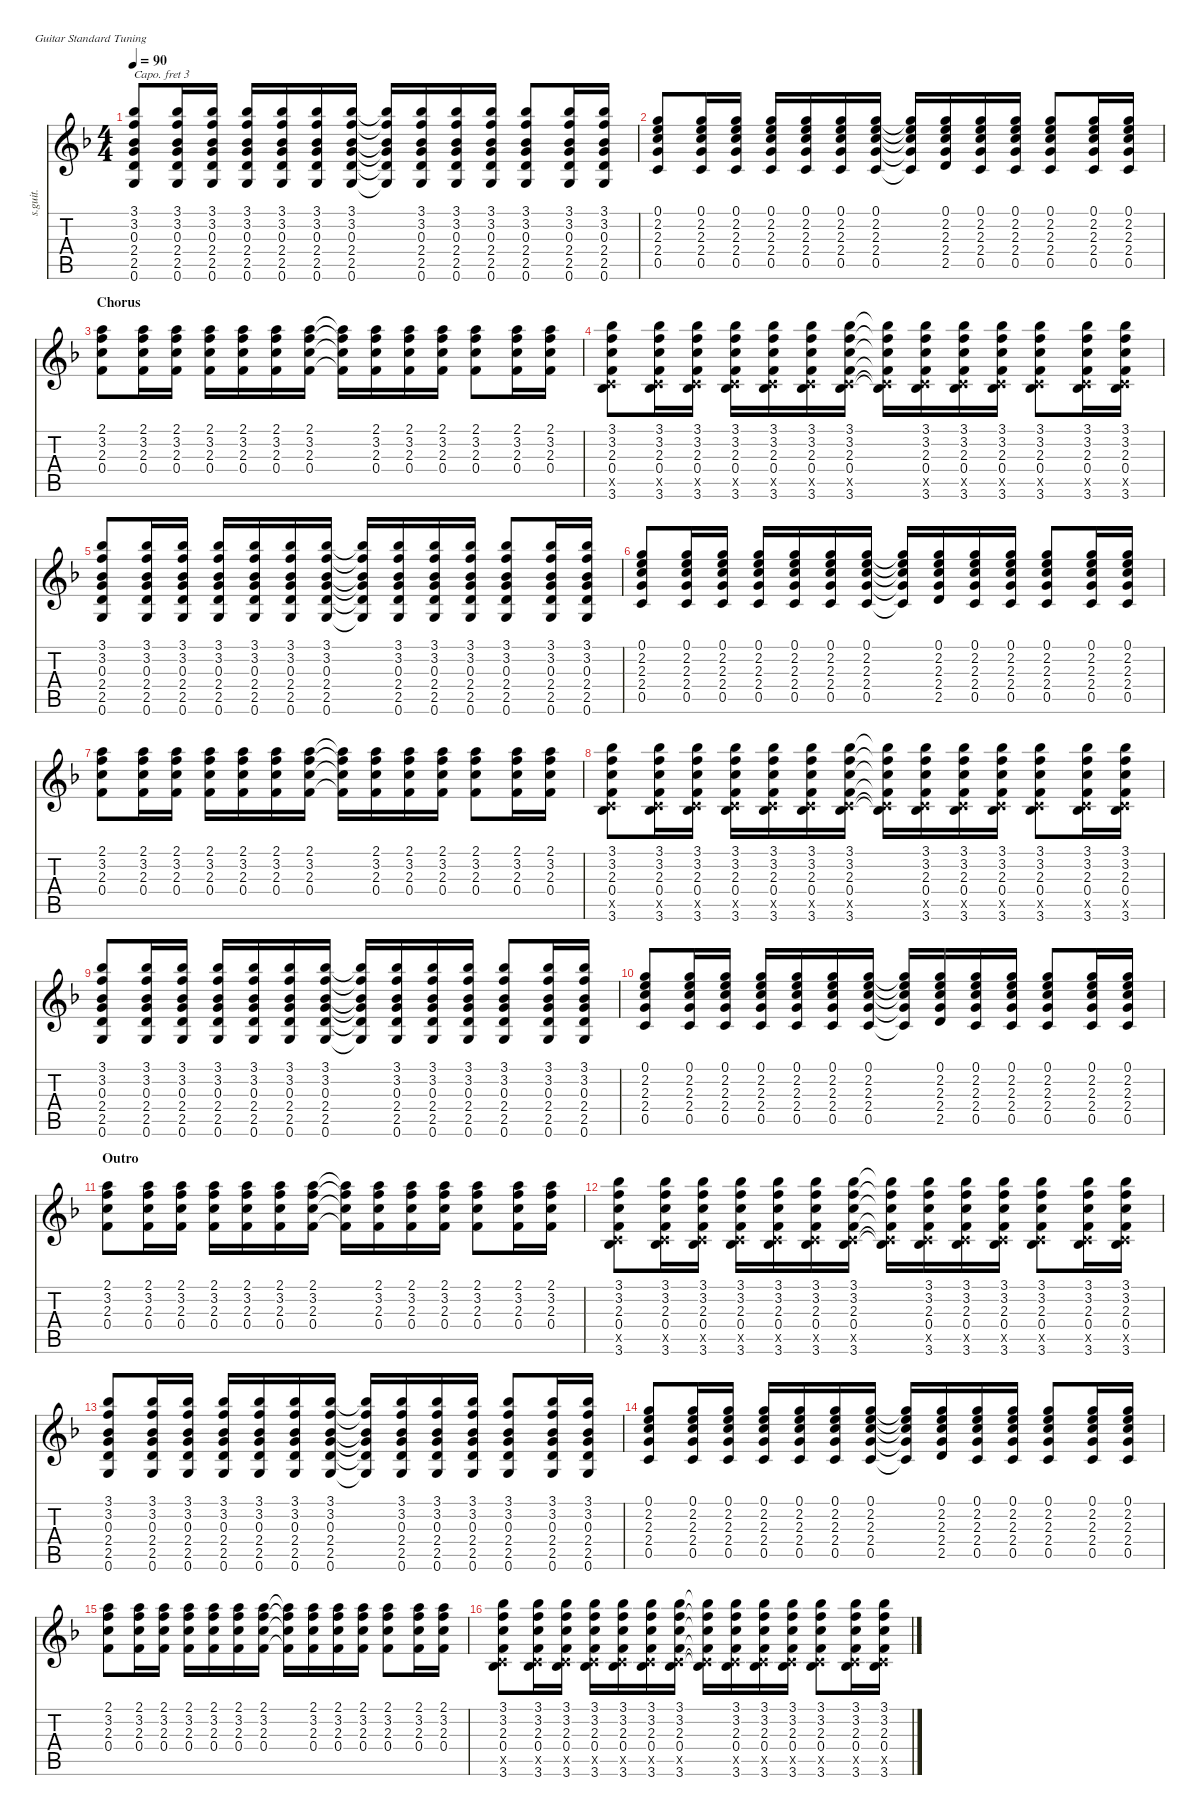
\defaultSystemsLayout 4
\hideDynamics
\bracketExtendMode nobrackets
\track ("Steel Guitar" "s.guit.") {instrument acousticguitarsteel}
\staff {score tabs}
\capo 3
\tuning (E4 B3 G3 D3 A2 E2)
\ts (4 4)
\tempo 90
\clef g2
\ks f
(3.2{acc forcenatural} 0.3{acc b} 3.1{acc b} 2.4{acc forcenatural} 2.5{acc forcenatural} 0.6{acc forcenatural}).8{dy mf} (3.2{acc forcenatural} 0.3{acc b} 3.1{acc b} 2.4{acc forcenatural} 2.5{acc forcenatural} 0.6{acc forcenatural}).16 (3.2{acc forcenatural} 0.3{acc b} 3.1{acc b} 2.4{acc forcenatural} 2.5{acc forcenatural} 0.6{acc forcenatural}).16 (3.2{acc forcenatural} 0.3{acc b} 3.1{acc b} 2.4{acc forcenatural} 2.5{acc forcenatural} 0.6{acc forcenatural}).16 (3.2{acc forcenatural} 0.3{acc b} 3.1{acc b} 2.4{acc forcenatural} 2.5{acc forcenatural} 0.6{acc forcenatural}).16 (3.2{acc forcenatural} 0.3{acc b} 3.1{acc b} 2.4{acc forcenatural} 2.5{acc forcenatural} 0.6{acc forcenatural}).16 (3.2{acc forcenatural} 0.3{acc b} 3.1{acc b} 2.4{acc forcenatural} 2.5{acc forcenatural} 0.6{acc forcenatural}).16 (3.2{t acc forcenatural} 0.3{t acc b} 3.1{t acc b} 2.4{t acc forcenatural} 2.5{t acc forcenatural} 0.6{t acc forcenatural}).16 (3.2{acc forcenatural} 0.3{acc b} 3.1{acc b} 2.4{acc forcenatural} 2.5{acc forcenatural} 0.6{acc forcenatural}).16 (3.2{acc forcenatural} 0.3{acc b} 3.1{acc b} 2.4{acc forcenatural} 2.5{acc forcenatural} 0.6{acc forcenatural}).16 (3.2{acc forcenatural} 0.3{acc b} 3.1{acc b} 2.4{acc forcenatural} 2.5{acc forcenatural} 0.6{acc forcenatural}).16 (3.2{acc forcenatural} 0.3{acc b} 3.1{acc b} 2.4{acc forcenatural} 2.5{acc forcenatural} 0.6{acc forcenatural}).8 (3.2{acc forcenatural} 0.3{acc b} 3.1{acc b} 2.4{acc forcenatural} 2.5{acc forcenatural} 0.6{acc forcenatural}).16 (3.2{acc forcenatural} 0.3{acc b} 3.1{acc b} 2.4{acc forcenatural} 2.5{acc forcenatural} 0.6{acc forcenatural}).16 |
(2.2{acc forcenatural} 2.3{acc forcenatural} 0.1{acc forcenatural} 2.4{acc forcenatural} 0.5{acc forcenatural}).8 (2.2{acc forcenatural} 2.3{acc forcenatural} 0.1{acc forcenatural} 2.4{acc forcenatural} 0.5{acc forcenatural}).16 (2.2{acc forcenatural} 2.3{acc forcenatural} 0.1{acc forcenatural} 2.4{acc forcenatural} 0.5{acc forcenatural}).16 (2.2{acc forcenatural} 2.3{acc forcenatural} 0.1{acc forcenatural} 2.4{acc forcenatural} 0.5{acc forcenatural}).16 (2.2{acc forcenatural} 2.3{acc forcenatural} 0.1{acc forcenatural} 2.4{acc forcenatural} 0.5{acc forcenatural}).16 (2.2{acc forcenatural} 2.3{acc forcenatural} 0.1{acc forcenatural} 2.4{acc forcenatural} 0.5{acc forcenatural}).16 (2.2{acc forcenatural} 2.3{acc forcenatural} 0.1{acc forcenatural} 2.4{acc forcenatural} 0.5{acc forcenatural}).16 (2.2{t acc forcenatural} 2.3{t acc forcenatural} 0.1{t acc forcenatural} 2.4{t acc forcenatural} 0.5{t acc forcenatural}).16 (2.2{acc forcenatural} 2.3{acc forcenatural} 0.1{acc forcenatural} 2.4{acc forcenatural} 2.5{acc forcenatural}).16 (2.2{acc forcenatural} 2.3{acc forcenatural} 0.1{acc forcenatural} 2.4{acc forcenatural} 0.5{acc forcenatural}).16 (2.2{acc forcenatural} 2.3{acc forcenatural} 0.1{acc forcenatural} 2.4{acc forcenatural} 0.5{acc forcenatural}).16 (2.2{acc forcenatural} 2.3{acc forcenatural} 0.1{acc forcenatural} 2.4{acc forcenatural} 0.5{acc forcenatural}).8 (2.2{acc forcenatural} 2.3{acc forcenatural} 0.1{acc forcenatural} 2.4{acc forcenatural} 0.5{acc forcenatural}).16 (2.2{acc forcenatural} 2.3{acc forcenatural} 0.1{acc forcenatural} 2.4{acc forcenatural} 0.5{acc forcenatural}).16 |
\section ("" "Chorus")
(2.1{acc forcenatural} 3.2{acc forcenatural} 2.3{acc forcenatural} 0.4{acc forcenatural}).8 (2.1{acc forcenatural} 3.2{acc forcenatural} 2.3{acc forcenatural} 0.4{acc forcenatural}).16 (2.1{acc forcenatural} 3.2{acc forcenatural} 2.3{acc forcenatural} 0.4{acc forcenatural}).16 (2.1{acc forcenatural} 3.2{acc forcenatural} 2.3{acc forcenatural} 0.4{acc forcenatural}).16 (2.1{acc forcenatural} 3.2{acc forcenatural} 2.3{acc forcenatural} 0.4{acc forcenatural}).16 (2.1{acc forcenatural} 3.2{acc forcenatural} 2.3{acc forcenatural} 0.4{acc forcenatural}).16 (2.1{acc forcenatural} 3.2{acc forcenatural} 2.3{acc forcenatural} 0.4{acc forcenatural}).16 (2.1{t acc forcenatural} 3.2{t acc forcenatural} 2.3{t acc forcenatural} 0.4{t acc forcenatural}).16 (2.1{acc forcenatural} 3.2{acc forcenatural} 2.3{acc forcenatural} 0.4{acc forcenatural}).16 (2.1{acc forcenatural} 3.2{acc forcenatural} 2.3{acc forcenatural} 0.4{acc forcenatural}).16 (2.1{acc forcenatural} 3.2{acc forcenatural} 2.3{acc forcenatural} 0.4{acc forcenatural}).16 (2.1{acc forcenatural} 3.2{acc forcenatural} 2.3{acc forcenatural} 0.4{acc forcenatural}).8 (2.1{acc forcenatural} 3.2{acc forcenatural} 2.3{acc forcenatural} 0.4{acc forcenatural}).16 (2.1{acc forcenatural} 3.2{acc forcenatural} 2.3{acc forcenatural} 0.4{acc forcenatural}).16 |
(3.1{acc b} 3.2{acc forcenatural} 2.3{acc forcenatural} 0.4{acc forcenatural} 0.5{x acc forcenatural} 3.6{acc b}).8 (3.1{acc b} 3.2{acc forcenatural} 2.3{acc forcenatural} 0.4{acc forcenatural} 0.5{x acc forcenatural} 3.6{acc b}).16 (3.1{acc b} 3.2{acc forcenatural} 2.3{acc forcenatural} 0.4{acc forcenatural} 0.5{x acc forcenatural} 3.6{acc b}).16 (3.1{acc b} 3.2{acc forcenatural} 2.3{acc forcenatural} 0.4{acc forcenatural} 0.5{x acc forcenatural} 3.6{acc b}).16 (3.1{acc b} 3.2{acc forcenatural} 2.3{acc forcenatural} 0.4{acc forcenatural} 0.5{x acc forcenatural} 3.6{acc b}).16 (3.1{acc b} 3.2{acc forcenatural} 2.3{acc forcenatural} 0.4{acc forcenatural} 0.5{x acc forcenatural} 3.6{acc b}).16 (3.1{acc b} 3.2{acc forcenatural} 2.3{acc forcenatural} 0.4{acc forcenatural} 0.5{x acc forcenatural} 3.6{acc b}).16 (3.1{t acc b} 3.2{t acc forcenatural} 2.3{t acc forcenatural} 0.4{t acc forcenatural} 0.5{x t acc forcenatural} 3.6{t acc b}).16 (3.1{acc b} 3.2{acc forcenatural} 2.3{acc forcenatural} 0.4{acc forcenatural} 0.5{x acc forcenatural} 3.6{acc b}).16 (3.1{acc b} 3.2{acc forcenatural} 2.3{acc forcenatural} 0.4{acc forcenatural} 0.5{x acc forcenatural} 3.6{acc b}).16 (3.1{acc b} 3.2{acc forcenatural} 2.3{acc forcenatural} 0.4{acc forcenatural} 0.5{x acc forcenatural} 3.6{acc b}).16 (3.1{acc b} 3.2{acc forcenatural} 2.3{acc forcenatural} 0.4{acc forcenatural} 0.5{x acc forcenatural} 3.6{acc b}).8 (3.1{acc b} 3.2{acc forcenatural} 2.3{acc forcenatural} 0.4{acc forcenatural} 0.5{x acc forcenatural} 3.6{acc b}).16 (3.1{acc b} 3.2{acc forcenatural} 2.3{acc forcenatural} 0.4{acc forcenatural} 0.5{x acc forcenatural} 3.6{acc b}).16 |
(3.2{acc forcenatural} 0.3{acc b} 3.1{acc b} 2.4{acc forcenatural} 2.5{acc forcenatural} 0.6{acc forcenatural}).8 (3.2{acc forcenatural} 0.3{acc b} 3.1{acc b} 2.4{acc forcenatural} 2.5{acc forcenatural} 0.6{acc forcenatural}).16 (3.2{acc forcenatural} 0.3{acc b} 3.1{acc b} 2.4{acc forcenatural} 2.5{acc forcenatural} 0.6{acc forcenatural}).16 (3.2{acc forcenatural} 0.3{acc b} 3.1{acc b} 2.4{acc forcenatural} 2.5{acc forcenatural} 0.6{acc forcenatural}).16 (3.2{acc forcenatural} 0.3{acc b} 3.1{acc b} 2.4{acc forcenatural} 2.5{acc forcenatural} 0.6{acc forcenatural}).16 (3.2{acc forcenatural} 0.3{acc b} 3.1{acc b} 2.4{acc forcenatural} 2.5{acc forcenatural} 0.6{acc forcenatural}).16 (3.2{acc forcenatural} 0.3{acc b} 3.1{acc b} 2.4{acc forcenatural} 2.5{acc forcenatural} 0.6{acc forcenatural}).16 (3.2{t acc forcenatural} 0.3{t acc b} 3.1{t acc b} 2.4{t acc forcenatural} 2.5{t acc forcenatural} 0.6{t acc forcenatural}).16 (3.2{acc forcenatural} 0.3{acc b} 3.1{acc b} 2.4{acc forcenatural} 2.5{acc forcenatural} 0.6{acc forcenatural}).16 (3.2{acc forcenatural} 0.3{acc b} 3.1{acc b} 2.4{acc forcenatural} 2.5{acc forcenatural} 0.6{acc forcenatural}).16 (3.2{acc forcenatural} 0.3{acc b} 3.1{acc b} 2.4{acc forcenatural} 2.5{acc forcenatural} 0.6{acc forcenatural}).16 (3.2{acc forcenatural} 0.3{acc b} 3.1{acc b} 2.4{acc forcenatural} 2.5{acc forcenatural} 0.6{acc forcenatural}).8 (3.2{acc forcenatural} 0.3{acc b} 3.1{acc b} 2.4{acc forcenatural} 2.5{acc forcenatural} 0.6{acc forcenatural}).16 (3.2{acc forcenatural} 0.3{acc b} 3.1{acc b} 2.4{acc forcenatural} 2.5{acc forcenatural} 0.6{acc forcenatural}).16 |
(2.2{acc forcenatural} 2.3{acc forcenatural} 0.1{acc forcenatural} 2.4{acc forcenatural} 0.5{acc forcenatural}).8 (2.2{acc forcenatural} 2.3{acc forcenatural} 0.1{acc forcenatural} 2.4{acc forcenatural} 0.5{acc forcenatural}).16 (2.2{acc forcenatural} 2.3{acc forcenatural} 0.1{acc forcenatural} 2.4{acc forcenatural} 0.5{acc forcenatural}).16 (2.2{acc forcenatural} 2.3{acc forcenatural} 0.1{acc forcenatural} 2.4{acc forcenatural} 0.5{acc forcenatural}).16 (2.2{acc forcenatural} 2.3{acc forcenatural} 0.1{acc forcenatural} 2.4{acc forcenatural} 0.5{acc forcenatural}).16 (2.2{acc forcenatural} 2.3{acc forcenatural} 0.1{acc forcenatural} 2.4{acc forcenatural} 0.5{acc forcenatural}).16 (2.2{acc forcenatural} 2.3{acc forcenatural} 0.1{acc forcenatural} 2.4{acc forcenatural} 0.5{acc forcenatural}).16 (2.2{t acc forcenatural} 2.3{t acc forcenatural} 0.1{t acc forcenatural} 2.4{t acc forcenatural} 0.5{t acc forcenatural}).16 (2.2{acc forcenatural} 2.3{acc forcenatural} 0.1{acc forcenatural} 2.4{acc forcenatural} 2.5{acc forcenatural}).16 (2.2{acc forcenatural} 2.3{acc forcenatural} 0.1{acc forcenatural} 2.4{acc forcenatural} 0.5{acc forcenatural}).16 (2.2{acc forcenatural} 2.3{acc forcenatural} 0.1{acc forcenatural} 2.4{acc forcenatural} 0.5{acc forcenatural}).16 (2.2{acc forcenatural} 2.3{acc forcenatural} 0.1{acc forcenatural} 2.4{acc forcenatural} 0.5{acc forcenatural}).8 (2.2{acc forcenatural} 2.3{acc forcenatural} 0.1{acc forcenatural} 2.4{acc forcenatural} 0.5{acc forcenatural}).16 (2.2{acc forcenatural} 2.3{acc forcenatural} 0.1{acc forcenatural} 2.4{acc forcenatural} 0.5{acc forcenatural}).16 |
(2.1{acc forcenatural} 3.2{acc forcenatural} 2.3{acc forcenatural} 0.4{acc forcenatural}).8 (2.1{acc forcenatural} 3.2{acc forcenatural} 2.3{acc forcenatural} 0.4{acc forcenatural}).16 (2.1{acc forcenatural} 3.2{acc forcenatural} 2.3{acc forcenatural} 0.4{acc forcenatural}).16 (2.1{acc forcenatural} 3.2{acc forcenatural} 2.3{acc forcenatural} 0.4{acc forcenatural}).16 (2.1{acc forcenatural} 3.2{acc forcenatural} 2.3{acc forcenatural} 0.4{acc forcenatural}).16 (2.1{acc forcenatural} 3.2{acc forcenatural} 2.3{acc forcenatural} 0.4{acc forcenatural}).16 (2.1{acc forcenatural} 3.2{acc forcenatural} 2.3{acc forcenatural} 0.4{acc forcenatural}).16 (2.1{t acc forcenatural} 3.2{t acc forcenatural} 2.3{t acc forcenatural} 0.4{t acc forcenatural}).16 (2.1{acc forcenatural} 3.2{acc forcenatural} 2.3{acc forcenatural} 0.4{acc forcenatural}).16 (2.1{acc forcenatural} 3.2{acc forcenatural} 2.3{acc forcenatural} 0.4{acc forcenatural}).16 (2.1{acc forcenatural} 3.2{acc forcenatural} 2.3{acc forcenatural} 0.4{acc forcenatural}).16 (2.1{acc forcenatural} 3.2{acc forcenatural} 2.3{acc forcenatural} 0.4{acc forcenatural}).8 (2.1{acc forcenatural} 3.2{acc forcenatural} 2.3{acc forcenatural} 0.4{acc forcenatural}).16 (2.1{acc forcenatural} 3.2{acc forcenatural} 2.3{acc forcenatural} 0.4{acc forcenatural}).16 |
(3.1{acc b} 3.2{acc forcenatural} 2.3{acc forcenatural} 0.4{acc forcenatural} 0.5{x acc forcenatural} 3.6{acc b}).8 (3.1{acc b} 3.2{acc forcenatural} 2.3{acc forcenatural} 0.4{acc forcenatural} 0.5{x acc forcenatural} 3.6{acc b}).16 (3.1{acc b} 3.2{acc forcenatural} 2.3{acc forcenatural} 0.4{acc forcenatural} 0.5{x acc forcenatural} 3.6{acc b}).16 (3.1{acc b} 3.2{acc forcenatural} 2.3{acc forcenatural} 0.4{acc forcenatural} 0.5{x acc forcenatural} 3.6{acc b}).16 (3.1{acc b} 3.2{acc forcenatural} 2.3{acc forcenatural} 0.4{acc forcenatural} 0.5{x acc forcenatural} 3.6{acc b}).16 (3.1{acc b} 3.2{acc forcenatural} 2.3{acc forcenatural} 0.4{acc forcenatural} 0.5{x acc forcenatural} 3.6{acc b}).16 (3.1{acc b} 3.2{acc forcenatural} 2.3{acc forcenatural} 0.4{acc forcenatural} 0.5{x acc forcenatural} 3.6{acc b}).16 (3.1{t acc b} 3.2{t acc forcenatural} 2.3{t acc forcenatural} 0.4{t acc forcenatural} 0.5{x t acc forcenatural} 3.6{t acc b}).16 (3.1{acc b} 3.2{acc forcenatural} 2.3{acc forcenatural} 0.4{acc forcenatural} 0.5{x acc forcenatural} 3.6{acc b}).16 (3.1{acc b} 3.2{acc forcenatural} 2.3{acc forcenatural} 0.4{acc forcenatural} 0.5{x acc forcenatural} 3.6{acc b}).16 (3.1{acc b} 3.2{acc forcenatural} 2.3{acc forcenatural} 0.4{acc forcenatural} 0.5{x acc forcenatural} 3.6{acc b}).16 (3.1{acc b} 3.2{acc forcenatural} 2.3{acc forcenatural} 0.4{acc forcenatural} 0.5{x acc forcenatural} 3.6{acc b}).8 (3.1{acc b} 3.2{acc forcenatural} 2.3{acc forcenatural} 0.4{acc forcenatural} 0.5{x acc forcenatural} 3.6{acc b}).16 (3.1{acc b} 3.2{acc forcenatural} 2.3{acc forcenatural} 0.4{acc forcenatural} 0.5{x acc forcenatural} 3.6{acc b}).16 |
(3.2{acc forcenatural} 0.3{acc b} 3.1{acc b} 2.4{acc forcenatural} 2.5{acc forcenatural} 0.6{acc forcenatural}).8 (3.2{acc forcenatural} 0.3{acc b} 3.1{acc b} 2.4{acc forcenatural} 2.5{acc forcenatural} 0.6{acc forcenatural}).16 (3.2{acc forcenatural} 0.3{acc b} 3.1{acc b} 2.4{acc forcenatural} 2.5{acc forcenatural} 0.6{acc forcenatural}).16 (3.2{acc forcenatural} 0.3{acc b} 3.1{acc b} 2.4{acc forcenatural} 2.5{acc forcenatural} 0.6{acc forcenatural}).16 (3.2{acc forcenatural} 0.3{acc b} 3.1{acc b} 2.4{acc forcenatural} 2.5{acc forcenatural} 0.6{acc forcenatural}).16 (3.2{acc forcenatural} 0.3{acc b} 3.1{acc b} 2.4{acc forcenatural} 2.5{acc forcenatural} 0.6{acc forcenatural}).16 (3.2{acc forcenatural} 0.3{acc b} 3.1{acc b} 2.4{acc forcenatural} 2.5{acc forcenatural} 0.6{acc forcenatural}).16 (3.2{t acc forcenatural} 0.3{t acc b} 3.1{t acc b} 2.4{t acc forcenatural} 2.5{t acc forcenatural} 0.6{t acc forcenatural}).16 (3.2{acc forcenatural} 0.3{acc b} 3.1{acc b} 2.4{acc forcenatural} 2.5{acc forcenatural} 0.6{acc forcenatural}).16 (3.2{acc forcenatural} 0.3{acc b} 3.1{acc b} 2.4{acc forcenatural} 2.5{acc forcenatural} 0.6{acc forcenatural}).16 (3.2{acc forcenatural} 0.3{acc b} 3.1{acc b} 2.4{acc forcenatural} 2.5{acc forcenatural} 0.6{acc forcenatural}).16 (3.2{acc forcenatural} 0.3{acc b} 3.1{acc b} 2.4{acc forcenatural} 2.5{acc forcenatural} 0.6{acc forcenatural}).8 (3.2{acc forcenatural} 0.3{acc b} 3.1{acc b} 2.4{acc forcenatural} 2.5{acc forcenatural} 0.6{acc forcenatural}).16 (3.2{acc forcenatural} 0.3{acc b} 3.1{acc b} 2.4{acc forcenatural} 2.5{acc forcenatural} 0.6{acc forcenatural}).16 |
(2.2{acc forcenatural} 2.3{acc forcenatural} 0.1{acc forcenatural} 2.4{acc forcenatural} 0.5{acc forcenatural}).8 (2.2{acc forcenatural} 2.3{acc forcenatural} 0.1{acc forcenatural} 2.4{acc forcenatural} 0.5{acc forcenatural}).16 (2.2{acc forcenatural} 2.3{acc forcenatural} 0.1{acc forcenatural} 2.4{acc forcenatural} 0.5{acc forcenatural}).16 (2.2{acc forcenatural} 2.3{acc forcenatural} 0.1{acc forcenatural} 2.4{acc forcenatural} 0.5{acc forcenatural}).16 (2.2{acc forcenatural} 2.3{acc forcenatural} 0.1{acc forcenatural} 2.4{acc forcenatural} 0.5{acc forcenatural}).16 (2.2{acc forcenatural} 2.3{acc forcenatural} 0.1{acc forcenatural} 2.4{acc forcenatural} 0.5{acc forcenatural}).16 (2.2{acc forcenatural} 2.3{acc forcenatural} 0.1{acc forcenatural} 2.4{acc forcenatural} 0.5{acc forcenatural}).16 (2.2{t acc forcenatural} 2.3{t acc forcenatural} 0.1{t acc forcenatural} 2.4{t acc forcenatural} 0.5{t acc forcenatural}).16 (2.2{acc forcenatural} 2.3{acc forcenatural} 0.1{acc forcenatural} 2.4{acc forcenatural} 2.5{acc forcenatural}).16 (2.2{acc forcenatural} 2.3{acc forcenatural} 0.1{acc forcenatural} 2.4{acc forcenatural} 0.5{acc forcenatural}).16 (2.2{acc forcenatural} 2.3{acc forcenatural} 0.1{acc forcenatural} 2.4{acc forcenatural} 0.5{acc forcenatural}).16 (2.2{acc forcenatural} 2.3{acc forcenatural} 0.1{acc forcenatural} 2.4{acc forcenatural} 0.5{acc forcenatural}).8 (2.2{acc forcenatural} 2.3{acc forcenatural} 0.1{acc forcenatural} 2.4{acc forcenatural} 0.5{acc forcenatural}).16 (2.2{acc forcenatural} 2.3{acc forcenatural} 0.1{acc forcenatural} 2.4{acc forcenatural} 0.5{acc forcenatural}).16 |
\section ("" "Outro")
(2.1{acc forcenatural} 3.2{acc forcenatural} 2.3{acc forcenatural} 0.4{acc forcenatural}).8 (2.1{acc forcenatural} 3.2{acc forcenatural} 2.3{acc forcenatural} 0.4{acc forcenatural}).16 (2.1{acc forcenatural} 3.2{acc forcenatural} 2.3{acc forcenatural} 0.4{acc forcenatural}).16 (2.1{acc forcenatural} 3.2{acc forcenatural} 2.3{acc forcenatural} 0.4{acc forcenatural}).16 (2.1{acc forcenatural} 3.2{acc forcenatural} 2.3{acc forcenatural} 0.4{acc forcenatural}).16 (2.1{acc forcenatural} 3.2{acc forcenatural} 2.3{acc forcenatural} 0.4{acc forcenatural}).16 (2.1{acc forcenatural} 3.2{acc forcenatural} 2.3{acc forcenatural} 0.4{acc forcenatural}).16 (2.1{t acc forcenatural} 3.2{t acc forcenatural} 2.3{t acc forcenatural} 0.4{t acc forcenatural}).16 (2.1{acc forcenatural} 3.2{acc forcenatural} 2.3{acc forcenatural} 0.4{acc forcenatural}).16 (2.1{acc forcenatural} 3.2{acc forcenatural} 2.3{acc forcenatural} 0.4{acc forcenatural}).16 (2.1{acc forcenatural} 3.2{acc forcenatural} 2.3{acc forcenatural} 0.4{acc forcenatural}).16 (2.1{acc forcenatural} 3.2{acc forcenatural} 2.3{acc forcenatural} 0.4{acc forcenatural}).8 (2.1{acc forcenatural} 3.2{acc forcenatural} 2.3{acc forcenatural} 0.4{acc forcenatural}).16 (2.1{acc forcenatural} 3.2{acc forcenatural} 2.3{acc forcenatural} 0.4{acc forcenatural}).16 |
(3.1{acc b} 3.2{acc forcenatural} 2.3{acc forcenatural} 0.4{acc forcenatural} 0.5{x acc forcenatural} 3.6{acc b}).8 (3.1{acc b} 3.2{acc forcenatural} 2.3{acc forcenatural} 0.4{acc forcenatural} 0.5{x acc forcenatural} 3.6{acc b}).16 (3.1{acc b} 3.2{acc forcenatural} 2.3{acc forcenatural} 0.4{acc forcenatural} 0.5{x acc forcenatural} 3.6{acc b}).16 (3.1{acc b} 3.2{acc forcenatural} 2.3{acc forcenatural} 0.4{acc forcenatural} 0.5{x acc forcenatural} 3.6{acc b}).16 (3.1{acc b} 3.2{acc forcenatural} 2.3{acc forcenatural} 0.4{acc forcenatural} 0.5{x acc forcenatural} 3.6{acc b}).16 (3.1{acc b} 3.2{acc forcenatural} 2.3{acc forcenatural} 0.4{acc forcenatural} 0.5{x acc forcenatural} 3.6{acc b}).16 (3.1{acc b} 3.2{acc forcenatural} 2.3{acc forcenatural} 0.4{acc forcenatural} 0.5{x acc forcenatural} 3.6{acc b}).16 (3.1{t acc b} 3.2{t acc forcenatural} 2.3{t acc forcenatural} 0.4{t acc forcenatural} 0.5{x t acc forcenatural} 3.6{t acc b}).16 (3.1{acc b} 3.2{acc forcenatural} 2.3{acc forcenatural} 0.4{acc forcenatural} 0.5{x acc forcenatural} 3.6{acc b}).16 (3.1{acc b} 3.2{acc forcenatural} 2.3{acc forcenatural} 0.4{acc forcenatural} 0.5{x acc forcenatural} 3.6{acc b}).16 (3.1{acc b} 3.2{acc forcenatural} 2.3{acc forcenatural} 0.4{acc forcenatural} 0.5{x acc forcenatural} 3.6{acc b}).16 (3.1{acc b} 3.2{acc forcenatural} 2.3{acc forcenatural} 0.4{acc forcenatural} 0.5{x acc forcenatural} 3.6{acc b}).8 (3.1{acc b} 3.2{acc forcenatural} 2.3{acc forcenatural} 0.4{acc forcenatural} 0.5{x acc forcenatural} 3.6{acc b}).16 (3.1{acc b} 3.2{acc forcenatural} 2.3{acc forcenatural} 0.4{acc forcenatural} 0.5{x acc forcenatural} 3.6{acc b}).16 |
(3.2{acc forcenatural} 0.3{acc b} 3.1{acc b} 2.4{acc forcenatural} 2.5{acc forcenatural} 0.6{acc forcenatural}).8 (3.2{acc forcenatural} 0.3{acc b} 3.1{acc b} 2.4{acc forcenatural} 2.5{acc forcenatural} 0.6{acc forcenatural}).16 (3.2{acc forcenatural} 0.3{acc b} 3.1{acc b} 2.4{acc forcenatural} 2.5{acc forcenatural} 0.6{acc forcenatural}).16 (3.2{acc forcenatural} 0.3{acc b} 3.1{acc b} 2.4{acc forcenatural} 2.5{acc forcenatural} 0.6{acc forcenatural}).16 (3.2{acc forcenatural} 0.3{acc b} 3.1{acc b} 2.4{acc forcenatural} 2.5{acc forcenatural} 0.6{acc forcenatural}).16 (3.2{acc forcenatural} 0.3{acc b} 3.1{acc b} 2.4{acc forcenatural} 2.5{acc forcenatural} 0.6{acc forcenatural}).16 (3.2{acc forcenatural} 0.3{acc b} 3.1{acc b} 2.4{acc forcenatural} 2.5{acc forcenatural} 0.6{acc forcenatural}).16 (3.2{t acc forcenatural} 0.3{t acc b} 3.1{t acc b} 2.4{t acc forcenatural} 2.5{t acc forcenatural} 0.6{t acc forcenatural}).16 (3.2{acc forcenatural} 0.3{acc b} 3.1{acc b} 2.4{acc forcenatural} 2.5{acc forcenatural} 0.6{acc forcenatural}).16 (3.2{acc forcenatural} 0.3{acc b} 3.1{acc b} 2.4{acc forcenatural} 2.5{acc forcenatural} 0.6{acc forcenatural}).16 (3.2{acc forcenatural} 0.3{acc b} 3.1{acc b} 2.4{acc forcenatural} 2.5{acc forcenatural} 0.6{acc forcenatural}).16 (3.2{acc forcenatural} 0.3{acc b} 3.1{acc b} 2.4{acc forcenatural} 2.5{acc forcenatural} 0.6{acc forcenatural}).8 (3.2{acc forcenatural} 0.3{acc b} 3.1{acc b} 2.4{acc forcenatural} 2.5{acc forcenatural} 0.6{acc forcenatural}).16 (3.2{acc forcenatural} 0.3{acc b} 3.1{acc b} 2.4{acc forcenatural} 2.5{acc forcenatural} 0.6{acc forcenatural}).16 |
(2.2{acc forcenatural} 2.3{acc forcenatural} 0.1{acc forcenatural} 2.4{acc forcenatural} 0.5{acc forcenatural}).8 (2.2{acc forcenatural} 2.3{acc forcenatural} 0.1{acc forcenatural} 2.4{acc forcenatural} 0.5{acc forcenatural}).16 (2.2{acc forcenatural} 2.3{acc forcenatural} 0.1{acc forcenatural} 2.4{acc forcenatural} 0.5{acc forcenatural}).16 (2.2{acc forcenatural} 2.3{acc forcenatural} 0.1{acc forcenatural} 2.4{acc forcenatural} 0.5{acc forcenatural}).16 (2.2{acc forcenatural} 2.3{acc forcenatural} 0.1{acc forcenatural} 2.4{acc forcenatural} 0.5{acc forcenatural}).16 (2.2{acc forcenatural} 2.3{acc forcenatural} 0.1{acc forcenatural} 2.4{acc forcenatural} 0.5{acc forcenatural}).16 (2.2{acc forcenatural} 2.3{acc forcenatural} 0.1{acc forcenatural} 2.4{acc forcenatural} 0.5{acc forcenatural}).16 (2.2{t acc forcenatural} 2.3{t acc forcenatural} 0.1{t acc forcenatural} 2.4{t acc forcenatural} 0.5{t acc forcenatural}).16 (2.2{acc forcenatural} 2.3{acc forcenatural} 0.1{acc forcenatural} 2.4{acc forcenatural} 2.5{acc forcenatural}).16 (2.2{acc forcenatural} 2.3{acc forcenatural} 0.1{acc forcenatural} 2.4{acc forcenatural} 0.5{acc forcenatural}).16 (2.2{acc forcenatural} 2.3{acc forcenatural} 0.1{acc forcenatural} 2.4{acc forcenatural} 0.5{acc forcenatural}).16 (2.2{acc forcenatural} 2.3{acc forcenatural} 0.1{acc forcenatural} 2.4{acc forcenatural} 0.5{acc forcenatural}).8 (2.2{acc forcenatural} 2.3{acc forcenatural} 0.1{acc forcenatural} 2.4{acc forcenatural} 0.5{acc forcenatural}).16 (2.2{acc forcenatural} 2.3{acc forcenatural} 0.1{acc forcenatural} 2.4{acc forcenatural} 0.5{acc forcenatural}).16 |
(2.1{acc forcenatural} 3.2{acc forcenatural} 2.3{acc forcenatural} 0.4{acc forcenatural}).8 (2.1{acc forcenatural} 3.2{acc forcenatural} 2.3{acc forcenatural} 0.4{acc forcenatural}).16 (2.1{acc forcenatural} 3.2{acc forcenatural} 2.3{acc forcenatural} 0.4{acc forcenatural}).16 (2.1{acc forcenatural} 3.2{acc forcenatural} 2.3{acc forcenatural} 0.4{acc forcenatural}).16 (2.1{acc forcenatural} 3.2{acc forcenatural} 2.3{acc forcenatural} 0.4{acc forcenatural}).16 (2.1{acc forcenatural} 3.2{acc forcenatural} 2.3{acc forcenatural} 0.4{acc forcenatural}).16 (2.1{acc forcenatural} 3.2{acc forcenatural} 2.3{acc forcenatural} 0.4{acc forcenatural}).16 (2.1{t acc forcenatural} 3.2{t acc forcenatural} 2.3{t acc forcenatural} 0.4{t acc forcenatural}).16 (2.1{acc forcenatural} 3.2{acc forcenatural} 2.3{acc forcenatural} 0.4{acc forcenatural}).16 (2.1{acc forcenatural} 3.2{acc forcenatural} 2.3{acc forcenatural} 0.4{acc forcenatural}).16 (2.1{acc forcenatural} 3.2{acc forcenatural} 2.3{acc forcenatural} 0.4{acc forcenatural}).16 (2.1{acc forcenatural} 3.2{acc forcenatural} 2.3{acc forcenatural} 0.4{acc forcenatural}).8 (2.1{acc forcenatural} 3.2{acc forcenatural} 2.3{acc forcenatural} 0.4{acc forcenatural}).16 (2.1{acc forcenatural} 3.2{acc forcenatural} 2.3{acc forcenatural} 0.4{acc forcenatural}).16 |
(3.1{acc b} 3.2{acc forcenatural} 2.3{acc forcenatural} 0.4{acc forcenatural} 0.5{x acc forcenatural} 3.6{acc b}).8 (3.1{acc b} 3.2{acc forcenatural} 2.3{acc forcenatural} 0.4{acc forcenatural} 0.5{x acc forcenatural} 3.6{acc b}).16 (3.1{acc b} 3.2{acc forcenatural} 2.3{acc forcenatural} 0.4{acc forcenatural} 0.5{x acc forcenatural} 3.6{acc b}).16 (3.1{acc b} 3.2{acc forcenatural} 2.3{acc forcenatural} 0.4{acc forcenatural} 0.5{x acc forcenatural} 3.6{acc b}).16 (3.1{acc b} 3.2{acc forcenatural} 2.3{acc forcenatural} 0.4{acc forcenatural} 0.5{x acc forcenatural} 3.6{acc b}).16 (3.1{acc b} 3.2{acc forcenatural} 2.3{acc forcenatural} 0.4{acc forcenatural} 0.5{x acc forcenatural} 3.6{acc b}).16 (3.1{acc b} 3.2{acc forcenatural} 2.3{acc forcenatural} 0.4{acc forcenatural} 0.5{x acc forcenatural} 3.6{acc b}).16 (3.1{t acc b} 3.2{t acc forcenatural} 2.3{t acc forcenatural} 0.4{t acc forcenatural} 0.5{x t acc forcenatural} 3.6{t acc b}).16 (3.1{acc b} 3.2{acc forcenatural} 2.3{acc forcenatural} 0.4{acc forcenatural} 0.5{x acc forcenatural} 3.6{acc b}).16 (3.1{acc b} 3.2{acc forcenatural} 2.3{acc forcenatural} 0.4{acc forcenatural} 0.5{x acc forcenatural} 3.6{acc b}).16 (3.1{acc b} 3.2{acc forcenatural} 2.3{acc forcenatural} 0.4{acc forcenatural} 0.5{x acc forcenatural} 3.6{acc b}).16 (3.1{acc b} 3.2{acc forcenatural} 2.3{acc forcenatural} 0.4{acc forcenatural} 0.5{x acc forcenatural} 3.6{acc b}).8 (3.1{acc b} 3.2{acc forcenatural} 2.3{acc forcenatural} 0.4{acc forcenatural} 0.5{x acc forcenatural} 3.6{acc b}).16 (3.1{acc b} 3.2{acc forcenatural} 2.3{acc forcenatural} 0.4{acc forcenatural} 0.5{x acc forcenatural} 3.6{acc b}).16
